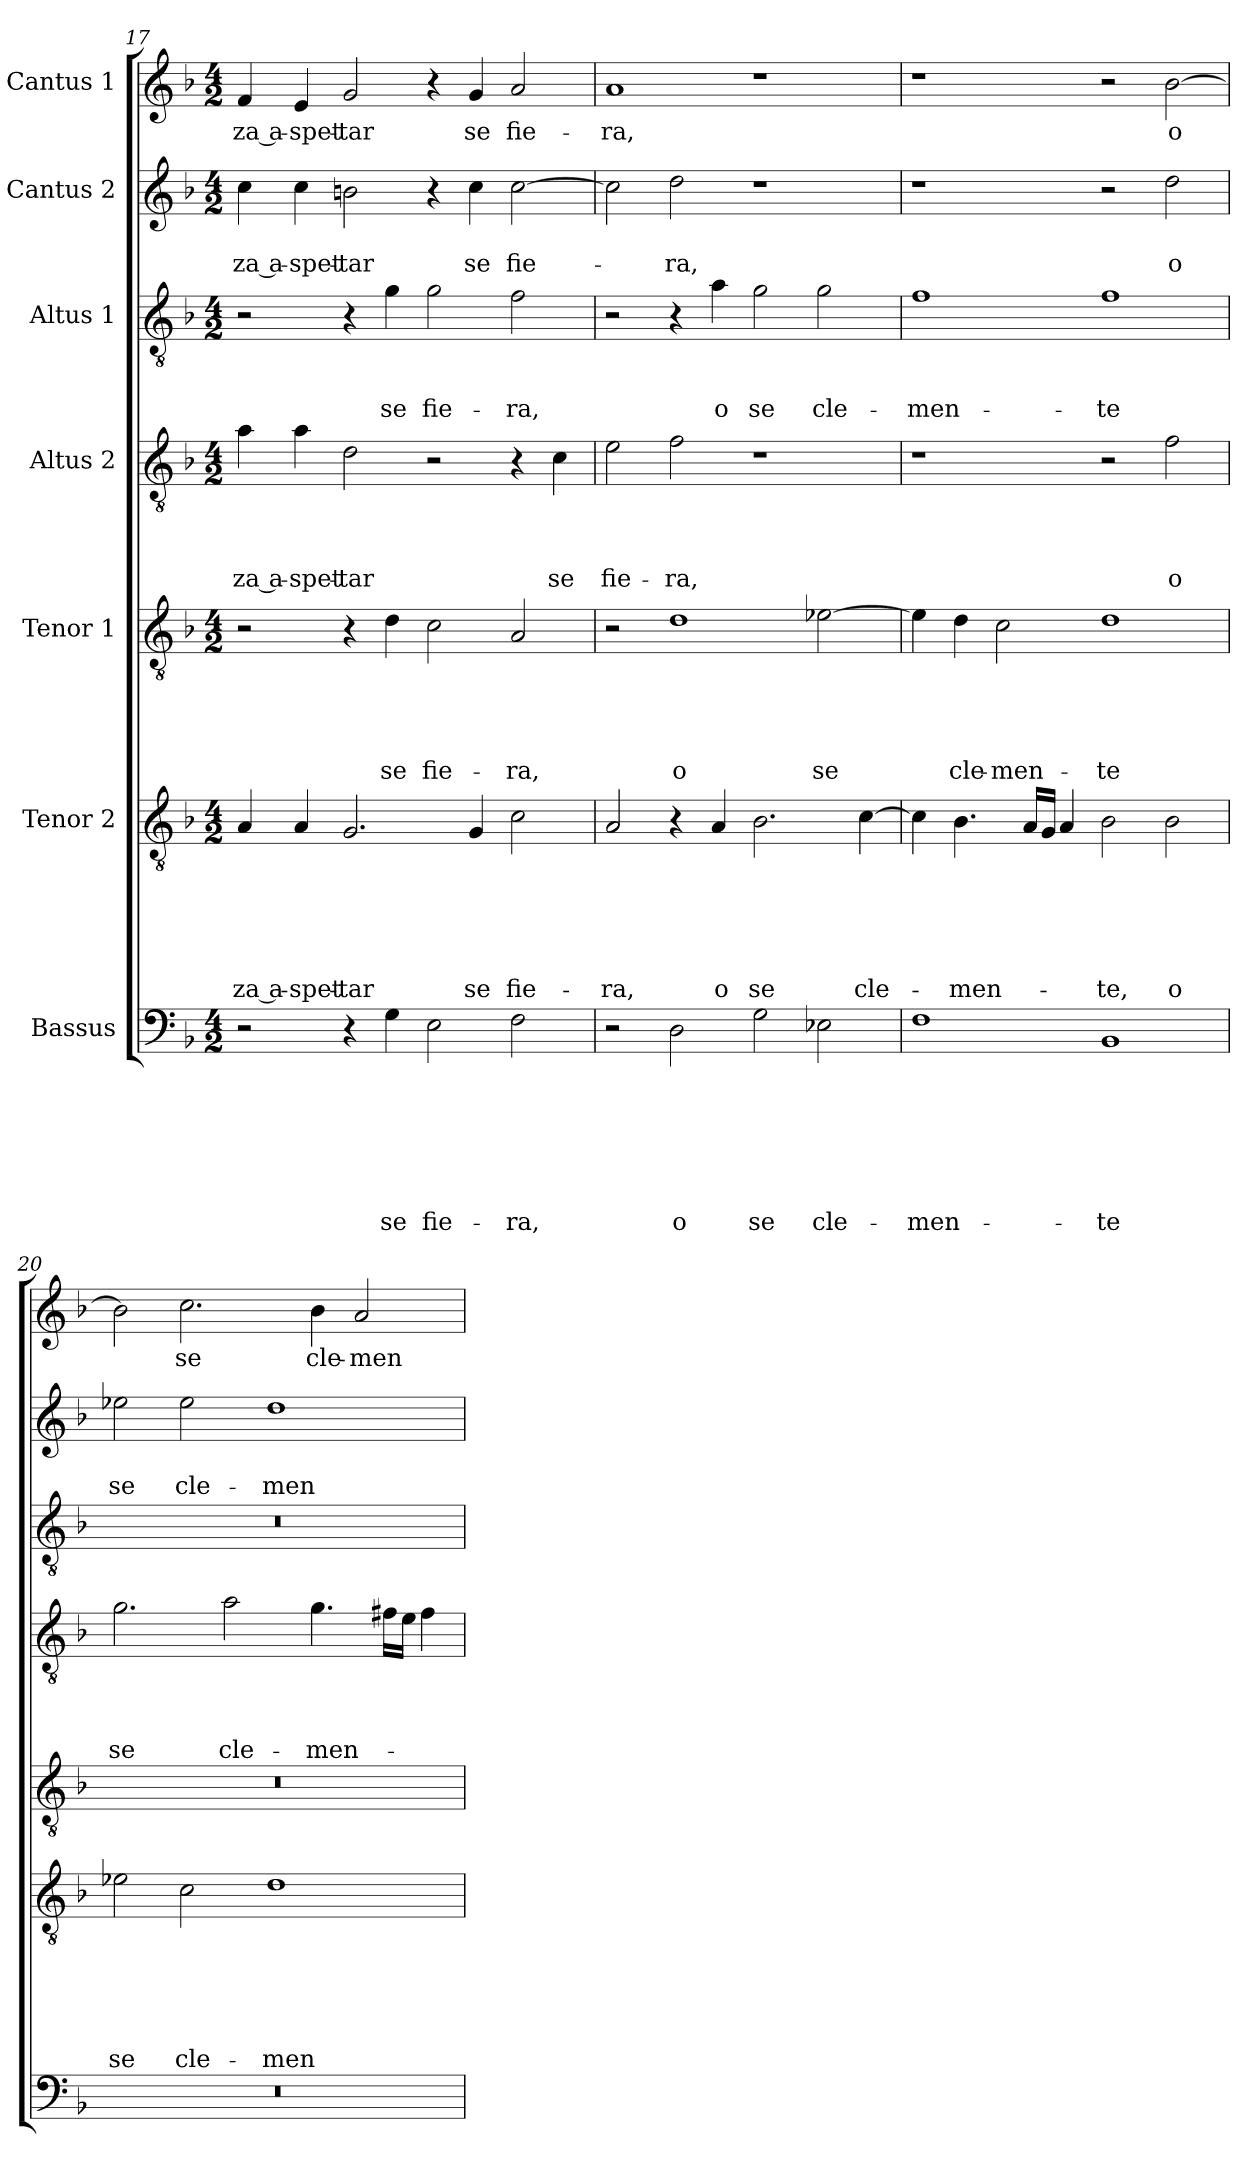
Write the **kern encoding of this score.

**kern	**text	**text	**text	**text	**text	**text	**text	**kern	**text	**text	**text	**text	**text	**text	**kern	**text	**text	**text	**text	**text	**kern	**text	**text	**text	**text	**kern	**text	**text	**text	**kern	**text	**text	**kern	**text
*part7	*part7	*part7	*part7	*part7	*part7	*part7	*part7	*part6	*part6	*part6	*part6	*part6	*part6	*part6	*part5	*part5	*part5	*part5	*part5	*part5	*part4	*part4	*part4	*part4	*part4	*part3	*part3	*part3	*part3	*part2	*part2	*part2	*part1	*part1
*staff7	*staff7	*staff7	*staff7	*staff7	*staff7	*staff7	*staff7	*staff6	*staff6	*staff6	*staff6	*staff6	*staff6	*staff6	*staff5	*staff5	*staff5	*staff5	*staff5	*staff5	*staff4	*staff4	*staff4	*staff4	*staff4	*staff3	*staff3	*staff3	*staff3	*staff2	*staff2	*staff2	*staff1	*staff1
*I"Bassus	*	*	*	*	*	*	*	*I"Tenor 2	*	*	*	*	*	*	*I"Tenor 1	*	*	*	*	*	*I"Altus 2	*	*	*	*	*I"Altus 1	*	*	*	*I"Cantus 2	*	*	*I"Cantus 1	*
!!LO:PB:g=z
*clefF4	*	*	*	*	*	*	*	*clefGv2	*	*	*	*	*	*	*clefGv2	*	*	*	*	*	*clefGv2	*	*	*	*	*clefGv2	*	*	*	*clefG2	*	*	*clefG2	*
*k[b-]	*	*	*	*	*	*	*	*k[b-]	*	*	*	*	*	*	*k[b-]	*	*	*	*	*	*k[b-]	*	*	*	*	*k[b-]	*	*	*	*k[b-]	*	*	*k[b-]	*
*d:	*	*	*	*	*	*	*	*d:	*	*	*	*	*	*	*d:	*	*	*	*	*	*d:	*	*	*	*	*d:	*	*	*	*d:	*	*	*d:	*
*M4/2	*	*	*	*	*	*	*	*M4/2	*	*	*	*	*	*	*M4/2	*	*	*	*	*	*M4/2	*	*	*	*	*M4/2	*	*	*	*M4/2	*	*	*M4/2	*
=17	=17	=17	=17	=17	=17	=17	=17	=17	=17	=17	=17	=17	=17	=17	=17	=17	=17	=17	=17	=17	=17	=17	=17	=17	=17	=17	=17	=17	=17	=17	=17	=17	=17	=17
!	!	!	!	!	!	!	!	!	!	!	!	!	!	!LO:LY:b	!	!	!	!	!	!	!	!	!	!	!LO:LY:b	!	!	!	!	!	!	!LO:LY:b	!	!LO:LY:b
2r	.	.	.	.	.	.	.	4A/	.	.	.	.	.	-za a-	2r	.	.	.	.	.	4a\	.	.	.	-za a-	2r	.	.	.	4cc\	.	-za a-	4f/	-za a-
!	!	!	!	!	!	!	!	!	!	!	!	!	!	!LO:LY:b	!	!	!	!	!	!	!	!	!	!	!LO:LY:b	!	!	!	!	!	!	!LO:LY:b	!	!LO:LY:b
.	.	.	.	.	.	.	.	4A/	.	.	.	.	.	-spet-	.	.	.	.	.	.	4a\	.	.	.	-spet-	.	.	.	.	4cc\	.	-spet-	4e/	-spet-
!	!	!	!	!	!	!	!	!	!	!	!	!	!	!LO:LY:b	!	!	!	!	!	!	!	!	!	!	!LO:LY:b	!	!	!	!	!	!	!LO:LY:b	!	!LO:LY:b
4r	.	.	.	.	.	.	.	2.G/	.	.	.	.	.	-tar	4r	.	.	.	.	.	2d\	.	.	.	-tar	4r	.	.	.	2bn\	.	-tar	2g/	-tar
!	!	!	!	!	!	!	!LO:LY:b	!	!	!	!	!	!	!	!	!	!	!	!	!LO:LY:b	!	!	!	!	!	!	!	!	!LO:LY:b	!	!	!	!	!
4G\	.	.	.	.	.	.	se	.	.	.	.	.	.	.	4d\	.	.	.	.	se	.	.	.	.	.	4g\	.	.	se	.	.	.	.	.
!	!	!	!	!	!	!	!LO:LY:b	!	!	!	!	!	!	!	!	!	!	!	!	!LO:LY:b	!	!	!	!	!	!	!	!	!LO:LY:b	!	!	!	!	!
2E\	.	.	.	.	.	.	fie-	.	.	.	.	.	.	.	2c\	.	.	.	.	fie-	2r	.	.	.	.	2g\	.	.	fie-	4r	.	.	4r	.
!	!	!	!	!	!	!	!	!	!	!	!	!	!	!LO:LY:b	!	!	!	!	!	!	!	!	!	!	!	!	!	!	!	!	!	!LO:LY:b	!	!LO:LY:b
.	.	.	.	.	.	.	.	4G/	.	.	.	.	.	se	.	.	.	.	.	.	.	.	.	.	.	.	.	.	.	4cc\	.	se	4g/	se
!	!	!	!	!	!	!	!LO:LY:b	!	!	!	!	!	!	!LO:LY:b	!	!	!	!	!	!LO:LY:b	!	!	!	!	!	!	!	!	!LO:LY:b	!	!	!LO:LY:b	!	!LO:LY:b
2F\	.	.	.	.	.	.	-ra,	2c\	.	.	.	.	.	fie-	2A/	.	.	.	.	-ra,	4r	.	.	.	.	2f\	.	.	-ra,	[2cc\	.	fie-	2a/	fie-
!	!	!	!	!	!	!	!	!	!	!	!	!	!	!	!	!	!	!	!	!	!	!	!	!	!LO:LY:b	!	!	!	!	!	!	!	!	!
.	.	.	.	.	.	.	.	.	.	.	.	.	.	.	.	.	.	.	.	.	4c\	.	.	.	se	.	.	.	.	.	.	.	.	.
=18	=18	=18	=18	=18	=18	=18	=18	=18	=18	=18	=18	=18	=18	=18	=18	=18	=18	=18	=18	=18	=18	=18	=18	=18	=18	=18	=18	=18	=18	=18	=18	=18	=18	=18
!	!	!	!	!	!	!	!	!	!	!	!	!	!	!LO:LY:b	!	!	!	!	!	!	!	!	!	!	!LO:LY:b	!	!	!	!	!	!	!	!	!LO:LY:b
2r	.	.	.	.	.	.	.	2A/	.	.	.	.	.	-ra,	2r	.	.	.	.	.	2e\	.	.	.	fie-	2r	.	.	.	2cc\]	.	.	1a	-ra,
!	!	!	!	!	!	!	!LO:LY:b	!	!	!	!	!	!	!	!	!	!	!	!	!LO:LY:b	!	!	!	!	!LO:LY:b	!	!	!	!	!	!	!LO:LY:b	!	!
2D\	.	.	.	.	.	.	o	4r	.	.	.	.	.	.	1d	.	.	.	.	o	2f\	.	.	.	-ra,	4r	.	.	.	2dd\	.	-ra,	.	.
!	!	!	!	!	!	!	!	!	!	!	!	!	!	!LO:LY:b	!	!	!	!	!	!	!	!	!	!	!	!	!	!	!LO:LY:b	!	!	!	!	!
.	.	.	.	.	.	.	.	4A/	.	.	.	.	.	o	.	.	.	.	.	.	.	.	.	.	.	4a\	.	.	o	.	.	.	.	.
!	!	!	!	!	!	!	!LO:LY:b	!	!	!	!	!	!	!LO:LY:b	!	!	!	!	!	!	!	!	!	!	!	!	!	!	!LO:LY:b	!	!	!	!	!
2G\	.	.	.	.	.	.	se	2.B-\	.	.	.	.	.	se	.	.	.	.	.	.	1r	.	.	.	.	2g\	.	.	se	1r	.	.	1r	.
!	!	!	!	!	!	!	!LO:LY:b	!	!	!	!	!	!	!	!	!	!	!	!	!LO:LY:b	!	!	!	!	!	!	!	!	!LO:LY:b	!	!	!	!	!
2E-X\	.	.	.	.	.	.	cle-	.	.	.	.	.	.	.	[2e-X\	.	.	.	.	se	.	.	.	.	.	2g\	.	.	cle-	.	.	.	.	.
!	!	!	!	!	!	!	!	!	!	!	!	!	!	!LO:LY:b	!	!	!	!	!	!	!	!	!	!	!	!	!	!	!	!	!	!	!	!
.	.	.	.	.	.	.	.	[4c\	.	.	.	.	.	cle-	.	.	.	.	.	.	.	.	.	.	.	.	.	.	.	.	.	.	.	.
=19	=19	=19	=19	=19	=19	=19	=19	=19	=19	=19	=19	=19	=19	=19	=19	=19	=19	=19	=19	=19	=19	=19	=19	=19	=19	=19	=19	=19	=19	=19	=19	=19	=19	=19
!	!	!	!	!	!	!	!LO:LY:b	!	!	!	!	!	!	!	!	!	!	!	!	!	!	!	!	!	!	!	!	!	!LO:LY:b	!	!	!	!	!
1F	.	.	.	.	.	.	-men-	4c\]	.	.	.	.	.	.	4e-\]	.	.	.	.	.	1r	.	.	.	.	1f	.	.	-men-	1r	.	.	1r	.
!	!	!	!	!	!	!	!	!	!	!	!	!	!	!LO:LY:b	!	!	!	!	!	!LO:LY:b	!	!	!	!	!	!	!	!	!	!	!	!	!	!
.	.	.	.	.	.	.	.	4.B-\	.	.	.	.	.	-men-	4d\	.	.	.	.	cle-	.	.	.	.	.	.	.	.	.	.	.	.	.	.
!	!	!	!	!	!	!	!	!	!	!	!	!	!	!	!	!	!	!	!	!LO:LY:b	!	!	!	!	!	!	!	!	!	!	!	!	!	!
.	.	.	.	.	.	.	.	.	.	.	.	.	.	.	2c\	.	.	.	.	-men-	.	.	.	.	.	.	.	.	.	.	.	.	.	.
.	.	.	.	.	.	.	.	16A/LL	.	.	.	.	.	.	.	.	.	.	.	.	.	.	.	.	.	.	.	.	.	.	.	.	.	.
.	.	.	.	.	.	.	.	16G/JJ	.	.	.	.	.	.	.	.	.	.	.	.	.	.	.	.	.	.	.	.	.	.	.	.	.	.
.	.	.	.	.	.	.	.	4A/	.	.	.	.	.	.	.	.	.	.	.	.	.	.	.	.	.	.	.	.	.	.	.	.	.	.
!	!	!	!	!	!	!	!LO:LY:b	!	!	!	!	!	!	!LO:LY:b	!	!	!	!	!	!LO:LY:b	!	!	!	!	!	!	!	!	!LO:LY:b	!	!	!	!	!
1BB-	.	.	.	.	.	.	-te	2B-\	.	.	.	.	.	-te,	1d	.	.	.	.	-te	2r	.	.	.	.	1f	.	.	-te	2r	.	.	2r	.
!	!	!	!	!	!	!	!	!	!	!	!	!	!	!LO:LY:b	!	!	!	!	!	!	!	!	!	!	!LO:LY:b	!	!	!	!	!	!	!LO:LY:b	!	!LO:LY:b
.	.	.	.	.	.	.	.	2B-\	.	.	.	.	.	o	.	.	.	.	.	.	2f\	.	.	.	o	.	.	.	.	2dd\	.	o	[2b-\	o
=20	=20	=20	=20	=20	=20	=20	=20	=20	=20	=20	=20	=20	=20	=20	=20	=20	=20	=20	=20	=20	=20	=20	=20	=20	=20	=20	=20	=20	=20	=20	=20	=20	=20	=20
!	!	!	!	!	!	!	!	!	!	!	!	!	!	!LO:LY:b	!	!	!	!	!	!	!	!	!	!	!LO:LY:b	!	!	!	!	!	!	!LO:LY:b	!	!
0r	.	.	.	.	.	.	.	2e-X\	.	.	.	.	.	se	0r	.	.	.	.	.	2.g\	.	.	.	se	0r	.	.	.	2ee-X\	.	se	2b-\]	.
!	!	!	!	!	!	!	!	!	!	!	!	!	!	!LO:LY:b	!	!	!	!	!	!	!	!	!	!	!	!	!	!	!	!	!	!LO:LY:b	!	!LO:LY:b
.	.	.	.	.	.	.	.	2c\	.	.	.	.	.	cle-	.	.	.	.	.	.	.	.	.	.	.	.	.	.	.	2ee-\	.	cle-	2.cc\	se
!	!	!	!	!	!	!	!	!	!	!	!	!	!	!	!	!	!	!	!	!	!	!	!	!	!LO:LY:b	!	!	!	!	!	!	!	!	!
.	.	.	.	.	.	.	.	.	.	.	.	.	.	.	.	.	.	.	.	.	2a\	.	.	.	cle-	.	.	.	.	.	.	.	.	.
!	!	!	!	!	!	!	!	!	!	!	!	!	!	!LO:LY:b	!	!	!	!	!	!	!	!	!	!	!	!	!	!	!	!	!	!LO:LY:b	!	!
.	.	.	.	.	.	.	.	1d	.	.	.	.	.	-men-	.	.	.	.	.	.	.	.	.	.	.	.	.	.	.	1dd	.	-men-	.	.
!	!	!	!	!	!	!	!	!	!	!	!	!	!	!	!	!	!	!	!	!	!	!	!	!	!LO:LY:b	!	!	!	!	!	!	!	!	!LO:LY:b
.	.	.	.	.	.	.	.	.	.	.	.	.	.	.	.	.	.	.	.	.	4.g\	.	.	.	-men-	.	.	.	.	.	.	.	4b-\	cle-
!	!	!	!	!	!	!	!	!	!	!	!	!	!	!	!	!	!	!	!	!	!	!	!	!	!	!	!	!	!	!	!	!	!	!LO:LY:b
.	.	.	.	.	.	.	.	.	.	.	.	.	.	.	.	.	.	.	.	.	.	.	.	.	.	.	.	.	.	.	.	.	2a/	-men-
.	.	.	.	.	.	.	.	.	.	.	.	.	.	.	.	.	.	.	.	.	16f#X\LL	.	.	.	.	.	.	.	.	.	.	.	.	.
.	.	.	.	.	.	.	.	.	.	.	.	.	.	.	.	.	.	.	.	.	16e\JJ	.	.	.	.	.	.	.	.	.	.	.	.	.
.	.	.	.	.	.	.	.	.	.	.	.	.	.	.	.	.	.	.	.	.	4f#\	.	.	.	.	.	.	.	.	.	.	.	.	.
=	=	=	=	=	=	=	=	=	=	=	=	=	=	=	=	=	=	=	=	=	=	=	=	=	=	=	=	=	=	=	=	=	=	=
*-	*-	*-	*-	*-	*-	*-	*-	*-	*-	*-	*-	*-	*-	*-	*-	*-	*-	*-	*-	*-	*-	*-	*-	*-	*-	*-	*-	*-	*-	*-	*-	*-	*-	*-
